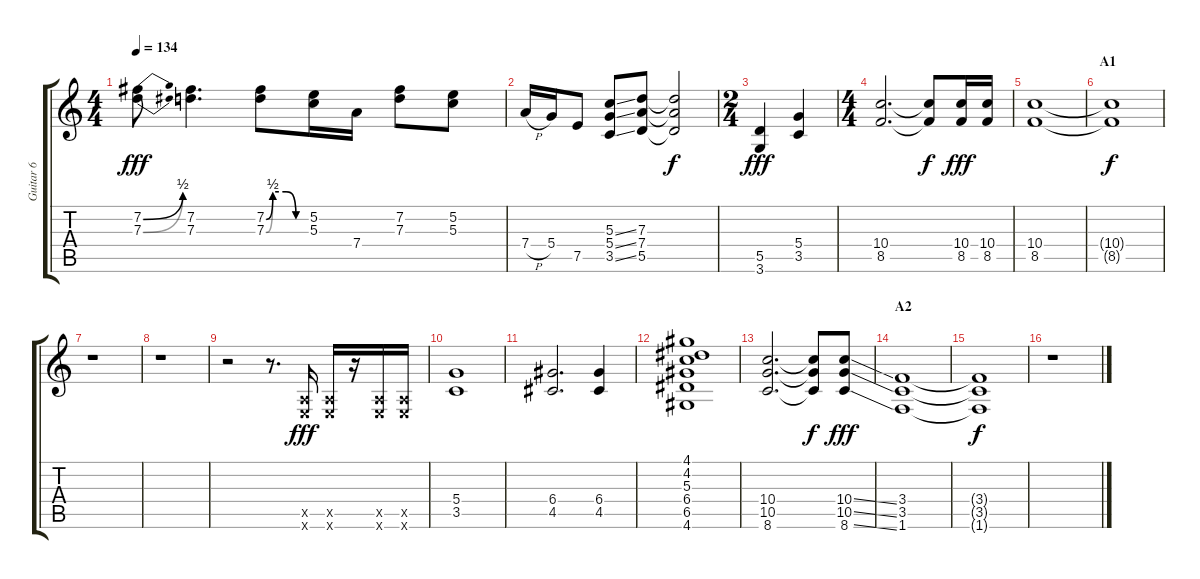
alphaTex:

\track ("Guitar 6" "Guitar 6") {instrument distortionguitar}
\staff {score tabs}
\tuning (E4 B3 G3 D3 A2 E2) {hide}
\ts (4 4)
\tempo 134
\clef g2
\ks c
(7.2{be (bend 0 0 60 2)} 7.3{be (bend 0 0 60 2)}).8{dy fff} (7.2 7.3).4{d} (7.2{be (custom 0 0 10 2 30 2 45 0 60 0)} 7.3{be (custom 0 0 10 2 30 2 45 0 60 0)}).8 (5.2 5.3).16 7.4.16 (7.2 7.3).8 (5.2 5.3).8 |
7.4{h}.16 5.4.16 7.5.8 (5.3{ss} 5.4{ss} 3.5{ss}).8 (7.3 7.4 5.5).8 (7.3{t} 7.4{t} 5.5{t}).2{dy f} |
\ts (2 4)
(5.5 3.6).4{dy fff} (5.4 3.5).4 |
\ts (4 4)
(10.4 8.5).2{d} (10.4{t} 8.5{t}).8{dy f} (10.4 8.5).16{dy fff} (10.4 8.5).16 |
(10.4 8.5).1 |
\section ("" "A1")
(10.4{t} 8.5{t}).1{dy f} |
r.1 |
r.1 |
r.2 r.8{d} (0.5{x} 0.6{x}).16{dy fff} (0.5{x} 0.6{x}).16 r.16 (0.5{x} 0.6{x}).16 (0.5{x} 0.6{x}).16 |
(5.4 3.5).1 |
(6.4 4.5).2{d} (6.4 4.5).4 |
(4.1 4.2 5.3 6.4 6.5 4.6).1 |
(10.4 10.5 8.6).2{d} (10.4{t} 10.5{t} 8.6{t}).8{dy f} (10.4{ss} 10.5{ss} 8.6{ss}).8{dy fff} |
\section ("" "A2")
(3.4 3.5 1.6).1 |
(3.4{t} 3.5{t} 1.6{t}).1{dy f} |
r.1
